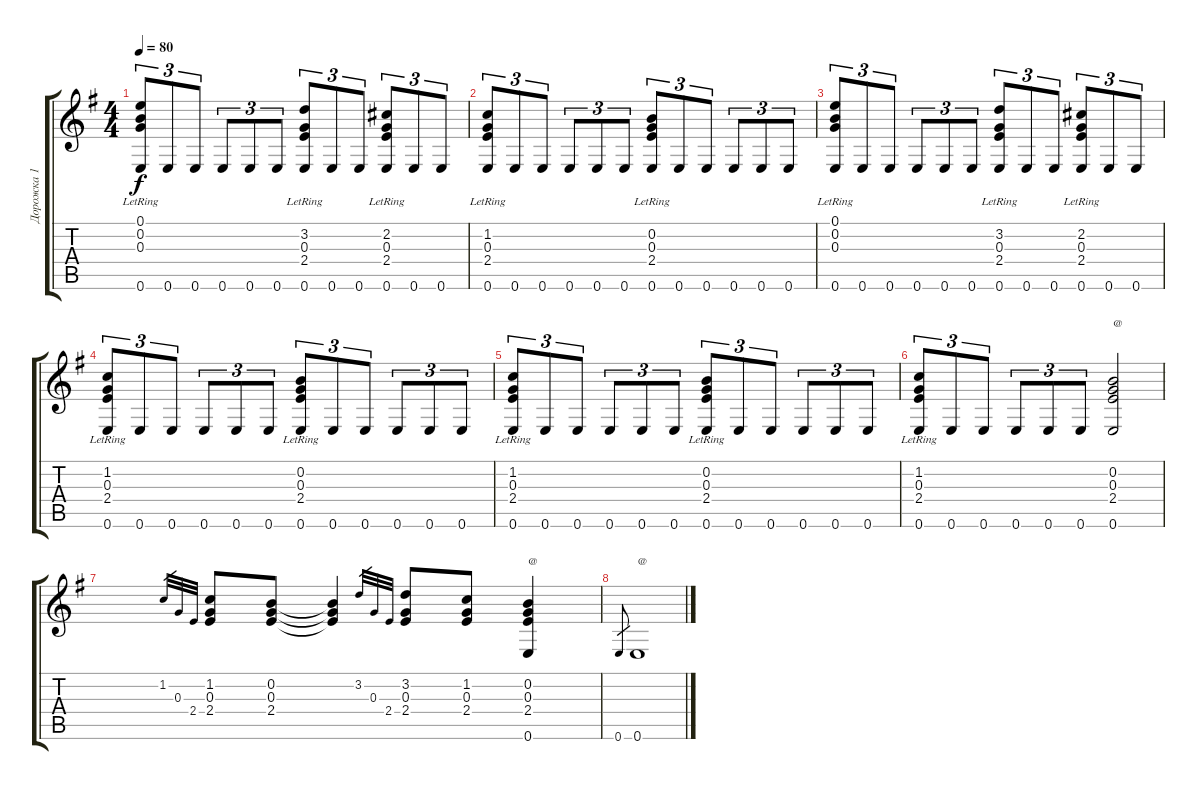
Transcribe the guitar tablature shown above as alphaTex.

\track ("Дорожка 1" "Дорожка 1") {instrument acousticguitarsteel}
\staff {score tabs}
\tuning (E4 B3 G3 D3 A2 E2) {hide}
\ts (4 4)
\tempo 80
\clef g2
\ks eminor
(0.1{lr} 0.2{lr} 0.3{lr} 0.6).8{tu (3 2) dy f} 0.6.8{tu (3 2)} 0.6.8{tu (3 2)} 0.6.8{tu (3 2)} 0.6.8{tu (3 2)} 0.6.8{tu (3 2)} (3.2{lr} 0.3{lr} 2.4{lr} 0.6).8{tu (3 2)} 0.6.8{tu (3 2)} 0.6.8{tu (3 2)} (2.2{lr} 0.3{lr} 2.4{lr} 0.6).8{tu (3 2)} 0.6.8{tu (3 2)} 0.6.8{tu (3 2)} |
(1.2{lr} 0.3{lr} 2.4{lr} 0.6).8{tu (3 2)} 0.6.8{tu (3 2)} 0.6.8{tu (3 2)} 0.6.8{tu (3 2)} 0.6.8{tu (3 2)} 0.6.8{tu (3 2)} (0.2{lr} 0.3{lr} 2.4{lr} 0.6).8{tu (3 2)} 0.6.8{tu (3 2)} 0.6.8{tu (3 2)} 0.6.8{tu (3 2)} 0.6.8{tu (3 2)} 0.6.8{tu (3 2)} |
(0.1{lr} 0.2{lr} 0.3{lr} 0.6).8{tu (3 2)} 0.6.8{tu (3 2)} 0.6.8{tu (3 2)} 0.6.8{tu (3 2)} 0.6.8{tu (3 2)} 0.6.8{tu (3 2)} (3.2{lr} 0.3{lr} 2.4{lr} 0.6).8{tu (3 2)} 0.6.8{tu (3 2)} 0.6.8{tu (3 2)} (2.2{lr} 0.3{lr} 2.4{lr} 0.6).8{tu (3 2)} 0.6.8{tu (3 2)} 0.6.8{tu (3 2)} |
(1.2{lr} 0.3{lr} 2.4{lr} 0.6).8{tu (3 2)} 0.6.8{tu (3 2)} 0.6.8{tu (3 2)} 0.6.8{tu (3 2)} 0.6.8{tu (3 2)} 0.6.8{tu (3 2)} (0.2{lr} 0.3{lr} 2.4{lr} 0.6).8{tu (3 2)} 0.6.8{tu (3 2)} 0.6.8{tu (3 2)} 0.6.8{tu (3 2)} 0.6.8{tu (3 2)} 0.6.8{tu (3 2)} |
(1.2{lr} 0.3{lr} 2.4{lr} 0.6).8{tu (3 2)} 0.6.8{tu (3 2)} 0.6.8{tu (3 2)} 0.6.8{tu (3 2)} 0.6.8{tu (3 2)} 0.6.8{tu (3 2)} (0.2{lr} 0.3{lr} 2.4{lr} 0.6).8{tu (3 2)} 0.6.8{tu (3 2)} 0.6.8{tu (3 2)} 0.6.8{tu (3 2)} 0.6.8{tu (3 2)} 0.6.8{tu (3 2)} |
(1.2{lr} 0.3{lr} 2.4{lr} 0.6).8{tu (3 2)} 0.6.8{tu (3 2)} 0.6.8{tu (3 2)} 0.6.8{tu (3 2)} 0.6.8{tu (3 2)} 0.6.8{tu (3 2)} (0.2 0.3 2.4 0.6).2{txt "@"} |
1.2.32{gr} 0.3.32{gr} 2.4.32{gr} (1.2 0.3 2.4).8 (0.2 0.3 2.4).8 (0.2{t} 0.3{t} 2.4{t}).4 3.2.32{gr} 0.3.32{gr} 2.4.32{gr} (3.2 0.3 2.4).8 (1.2 0.3 2.4).8 (0.2 0.3 2.4 0.6).4{txt "@"} |
0.6.8{gr} 0.6.1{txt "@"}
